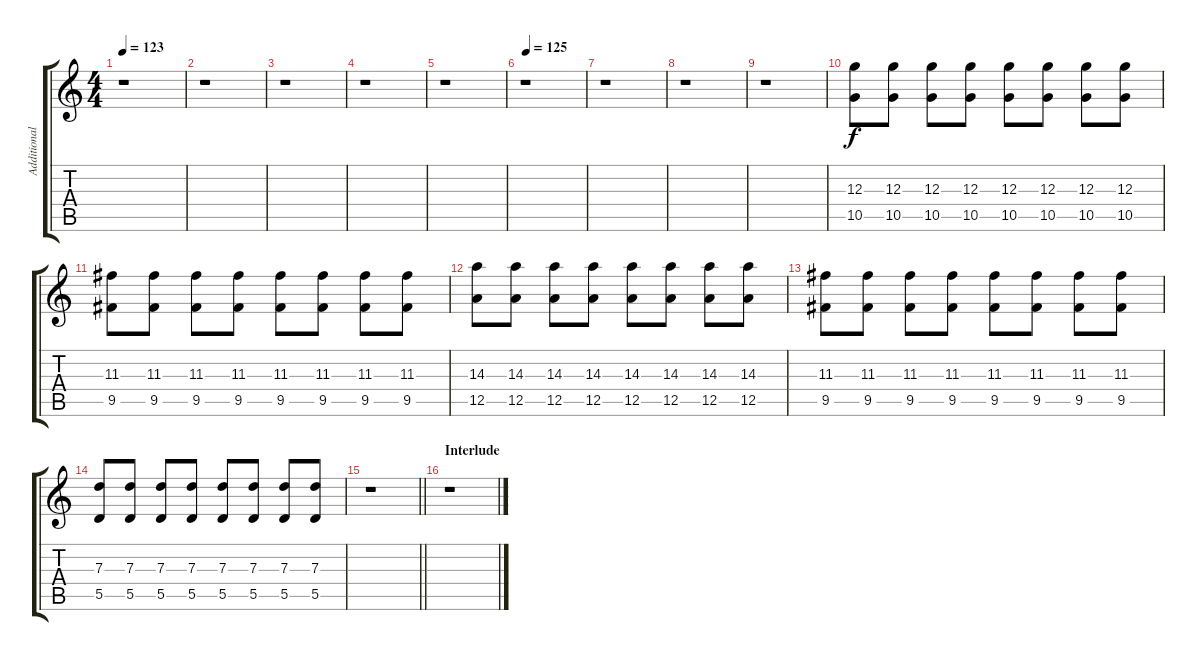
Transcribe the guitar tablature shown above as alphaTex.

\track ("Additional Guitar" "Additional") {instrument overdrivenguitar}
\staff {score tabs}
\tuning (E4 B3 G3 D3 A2 E2) {hide}
\ts (4 4)
\tempo 123
\clef g2
\ks c
r.1{dy f} |
r.1 |
r.1 |
r.1 |
r.1 |
\tempo (125 0.03125)
r.1 |
r.1 |
r.1 |
r.1 |
(12.3 10.5).8 (12.3 10.5).8 (12.3 10.5).8 (12.3 10.5).8 (12.3 10.5).8 (12.3 10.5).8 (12.3 10.5).8 (12.3 10.5).8 |
(11.3 9.5).8 (11.3 9.5).8 (11.3 9.5).8 (11.3 9.5).8 (11.3 9.5).8 (11.3 9.5).8 (11.3 9.5).8 (11.3 9.5).8 |
(14.3 12.5).8 (14.3 12.5).8 (14.3 12.5).8 (14.3 12.5).8 (14.3 12.5).8 (14.3 12.5).8 (14.3 12.5).8 (14.3 12.5).8 |
(11.3 9.5).8 (11.3 9.5).8 (11.3 9.5).8 (11.3 9.5).8 (11.3 9.5).8 (11.3 9.5).8 (11.3 9.5).8 (11.3 9.5).8 |
(7.3 5.5).8 (7.3 5.5).8 (7.3 5.5).8 (7.3 5.5).8 (7.3 5.5).8 (7.3 5.5).8 (7.3 5.5).8 (7.3 5.5).8 |
\barLineRight lightlight
r.1 |
\section ("" "Interlude")
r.1
